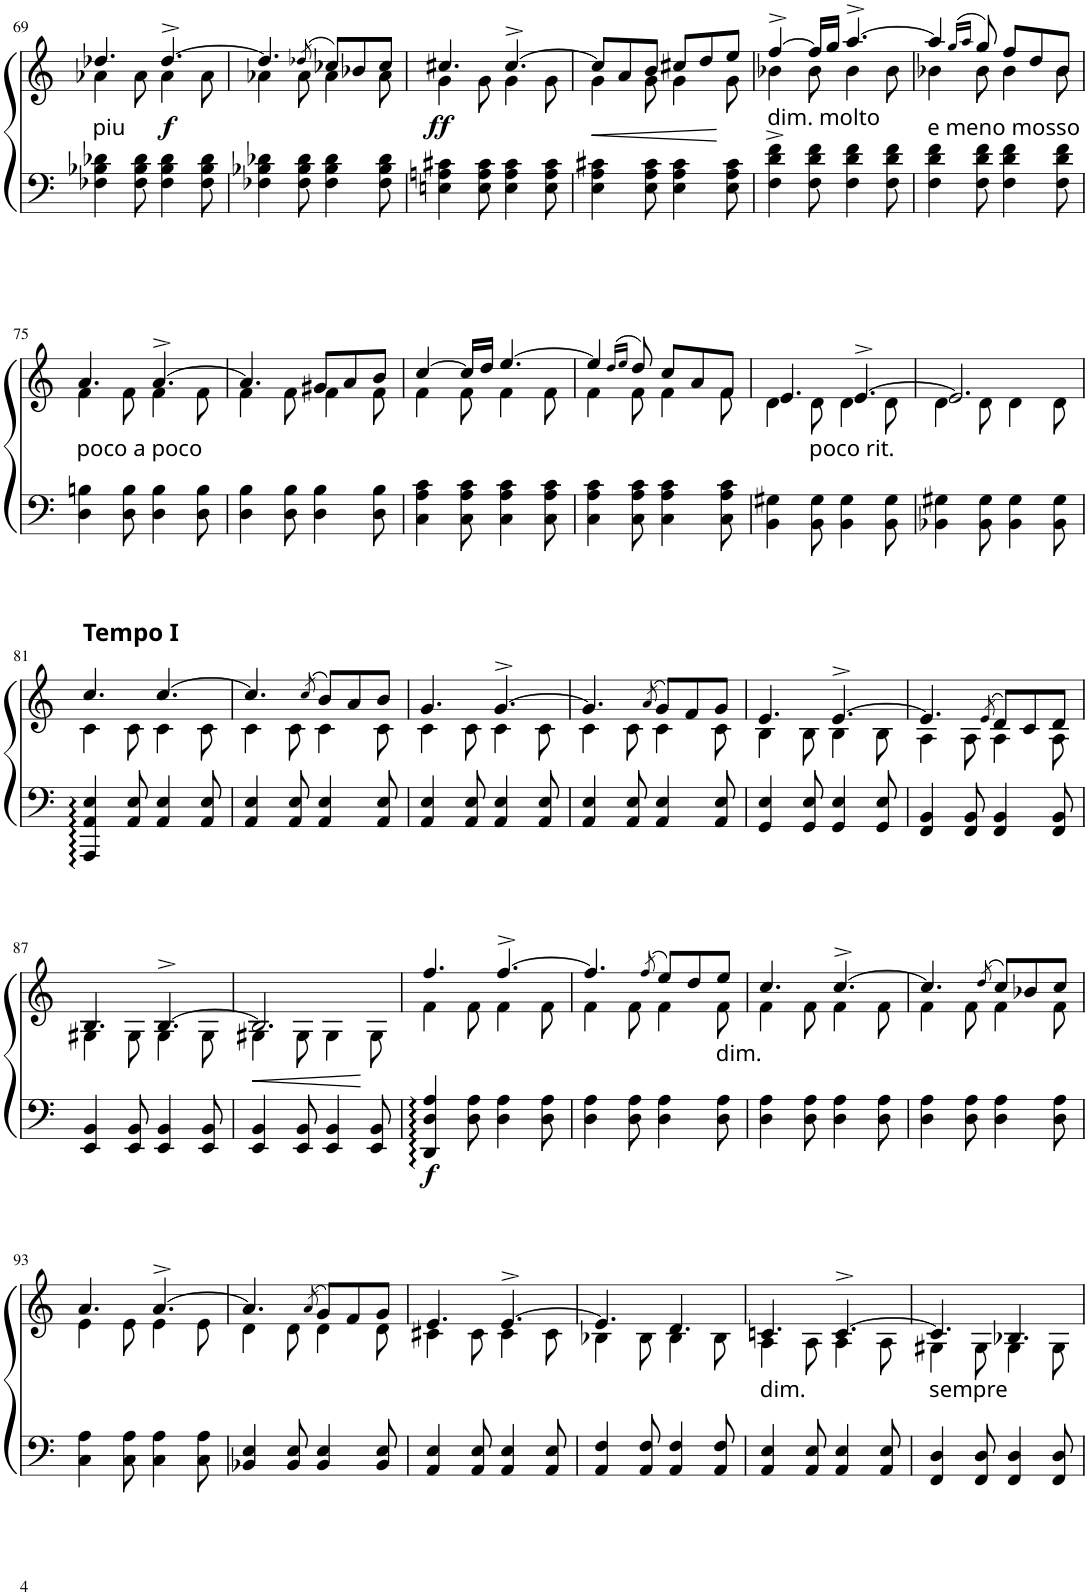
**kern	**kern	**dynam
*part1	*part1	*part1
*staff2	*staff1	*staff1/2
*I"Klavier	*	*
*I'Klav.	*	*
!!LO:PB:g=z
*clefF4	*clefG2	*
*k[]	*k[]	*
*M6/8	*M6/8	*
=69	=69	=69
*	*^	*
!LO:TX:a:t=piu	!	!	!
4F-X\ 4B-X\ 4d-X\	4.dd-X/	4a-X\	.
8F-\ 8B-\ 8d-\	.	8a-\	.
!	!	!	!LO:DY:b
4F-\ 4B-\ 4d-\	[4.dd-^/	4a-\	f
8F-\ 8B-\ 8d-\	.	8a-\	.
=70	=70	=70	=70
4F-X\ 4B-X\ 4d-X\	4.dd-/]	4a-X\	.
8F-\ 8B-\ 8d-\	.	8a-\	.
.	(8qdd-X/	.	.
4F-\ 4B-\ 4d-\	8cc-X/L)	4a-\	.
.	8b-X/	.	.
8F-\ 8B-\ 8d-\	8cc-/J	8a-\	.
=71	=71	=71	=71
!	!	!	!LO:DY:b
4En\ 4An\ 4c#X\	4.cc#X/	4g\	ff
8E\ 8A\ 8c#\	.	8g\	.
4E\ 4A\ 4c#\	[4.cc#^/	4g\	.
8E\ 8A\ 8c#\	.	8g\	.
=72	=72	=72	=72
!	!	!	!LO:HP:b
4E\ 4A\ 4c#X\	8cc#/L]	4g\	<
.	8a/	.	.
8E\ 8A\ 8c#\	8b/J	8g\	.
4E\ 4A\ 4c#\	8cc#X/L	4g\	.
.	8dd/	.	.
8E\ 8A\ 8c#\	8ee/J	8g\	[
=73	=73	=73	=73
!LO:TX:a:t=dim. molto	!	!	!
4F\^ 4d\^ 4f\^	[4ff^/	4b-X\	.
8F\ 8d\ 8f\	16ff/LL]	8b-\	.
.	16gg/JJ	.	.
4F\ 4d\ 4f\	[4.aa^/	4b-\	.
8F\ 8d\ 8f\	.	8b-\	.
=74	=74	=74	=74
!LO:TX:a:t=e meno mosso	!	!	!
4F\ 4d\ 4f\	4aa/]	4b-X\	.
.	(16qgg/LL	.	.
.	16qaa/JJ	.	.
8F\ 8d\ 8f\	8gg/)	8b-\	.
4F\ 4d\ 4f\	8ff/L	4b-\	.
.	8dd/	.	.
8F\ 8d\ 8f\	8b-/J	8b-\	.
!!LO:LB:g=z	!!
=75	=75	=75	=75
!LO:TX:a:t=poco a poco	!	!	!
4D\ 4Bn\	4.a/	4f\	.
8D\ 8B\	.	8f\	.
4D\ 4B\	[4.a^/	4f\	.
8D\ 8B\	.	8f\	.
=76	=76	=76	=76
4D\ 4B\	4.a/]	4f\	.
8D\ 8B\	.	8f\	.
4D\ 4B\	8g#X/L	4f\	.
.	8a/	.	.
8D\ 8B\	8b/J	8f\	.
=77	=77	=77	=77
4C\ 4A\ 4c\	[4cc/	4f\	.
8C\ 8A\ 8c\	16cc/LL]	8f\	.
.	16dd/JJ	.	.
4C\ 4A\ 4c\	[4.ee/	4f\	.
8C\ 8A\ 8c\	.	8f\	.
=78	=78	=78	=78
4C\ 4A\ 4c\	4ee/]	4f\	.
.	(16qdd/LL	.	.
.	16qee/JJ	.	.
8C\ 8A\ 8c\	8dd/)	8f\	.
4C\ 4A\ 4c\	8cc/L	4f\	.
.	8a/	.	.
8C\ 8A\ 8c\	8f/J	8f\	.
=79	=79	=79	=79
4BB\ 4G#X\	4.e/	4d\	.
!LO:TX:a:t=poco rit.	!	!	!
8BB\ 8G#\	.	8d\	.
4BB\ 4G#\	[4.e^/	4d\	.
8BB\ 8G#\	.	8d\	.
=80	=80	=80	=80
4BB-X\ 4G#X\	2.e/]	4d\	.
8BB-\ 8G#\	.	8d\	.
4BB-\ 4G#\	.	4d\	.
8BB-\ 8G#\	.	8d\	.
!!LO:LB:g=z	!!
=81	=81	=81	=81
!	!LO:TX:a:B:t=Tempo I	!	!
4AAA/ 4AA/ 4E/	4.cc/	4c\	.
8AA/ 8E/	.	8c\	.
4AA/ 4E/	[4.cc/	4c\	.
8AA/ 8E/	.	8c\	.
=82	=82	=82	=82
4AA/ 4E/	4.cc/]	4c\	.
8AA/ 8E/	.	8c\	.
.	(8qcc/	.	.
4AA/ 4E/	8b/L)	4c\	.
.	8a/	.	.
8AA/ 8E/	8b/J	8c\	.
=83	=83	=83	=83
4AA/ 4E/	4.g/	4c\	.
8AA/ 8E/	.	8c\	.
4AA/ 4E/	[4.g^/	4c\	.
8AA/ 8E/	.	8c\	.
=84	=84	=84	=84
4AA/ 4E/	4.g/]	4c\	.
8AA/ 8E/	.	8c\	.
.	(8qa/	.	.
4AA/ 4E/	8g/L)	4c\	.
.	8f/	.	.
8AA/ 8E/	8g/J	8c\	.
=85	=85	=85	=85
4GG/ 4E/	4.e/	4B\	.
8GG/ 8E/	.	8B\	.
4GG/ 4E/	[4.e^/	4B\	.
8GG/ 8E/	.	8B\	.
=86	=86	=86	=86
4FF/ 4BB/	4.e/]	4A\	.
8FF/ 8BB/	.	8A\	.
.	(8qe/	.	.
4FF/ 4BB/	8d/L)	4A\	.
.	8c/	.	.
8FF/ 8BB/	8d/J	8A\	.
!!LO:LB:g=z	!!
=87	=87	=87	=87
4EE/ 4BB/	4.B/	4G#X\	.
8EE/ 8BB/	.	8G#\	.
4EE/ 4BB/	[4.B^/	4G#\	.
8EE/ 8BB/	.	8G#\	.
=88	=88	=88	=88
!	!	!	!LO:HP:b
4EE/ 4BB/	2.B/]	4G#X\	<
8EE/ 8BB/	.	8G#\	.
4EE/ 4BB/	.	4G#\	.
8EE/ 8BB/	.	8G#\	[
=89	=89	=89	=89
!	!	!	!LO:DY:b=2
4DD/ 4D/ 4A/	4.ff/	4f\	f
8D\ 8A\	.	8f\	.
4D\ 4A\	[4.ff^/	4f\	.
8D\ 8A\	.	8f\	.
=90	=90	=90	=90
4D\ 4A\	4.ff/]	4f\	.
8D\ 8A\	.	8f\	.
.	(8qff/	.	.
4D\ 4A\	8ee/L)	4f\	.
.	8dd/	.	.
!LO:TX:a:t=dim.	!	!	!
8D\ 8A\	8ee/J	8f\	.
=91	=91	=91	=91
4D\ 4A\	4.cc/	4f\	.
8D\ 8A\	.	8f\	.
4D\ 4A\	[4.cc^/	4f\	.
8D\ 8A\	.	8f\	.
=92	=92	=92	=92
4D\ 4A\	4.cc/]	4f\	.
8D\ 8A\	.	8f\	.
.	(8qdd/	.	.
4D\ 4A\	8cc/L)	4f\	.
.	8b-X/	.	.
8D\ 8A\	8cc/J	8f\	.
!!LO:LB:g=z	!!
=93	=93	=93	=93
4C\ 4A\	4.a/	4e\	.
8C\ 8A\	.	8e\	.
4C\ 4A\	[4.a^/	4e\	.
8C\ 8A\	.	8e\	.
=94	=94	=94	=94
4BB-X/ 4E/	4.a/]	4d\	.
8BB-/ 8E/	.	8d\	.
.	(8qa/	.	.
4BB-/ 4E/	8g/L)	4d\	.
.	8f/	.	.
8BB-/ 8E/	8g/J	8d\	.
=95	=95	=95	=95
4AA/ 4E/	4.e/	4c#X\	.
8AA/ 8E/	.	8c#\	.
4AA/ 4E/	[4.e^/	4c#\	.
8AA/ 8E/	.	8c#\	.
=96	=96	=96	=96
4AA/ 4F/	4.e/]	4B-X\	.
8AA/ 8F/	.	8B-\	.
4AA/ 4F/	4.d/	4B-\	.
8AA/ 8F/	.	8B-\	.
=97	=97	=97	=97
!LO:TX:a:t=dim.	!	!	!
4AA/ 4E/	4.cn/	4A\	.
8AA/ 8E/	.	8A\	.
4AA/ 4E/	[4.c^/	4A\	.
8AA/ 8E/	.	8A\	.
=98	=98	=98	=98
!LO:TX:a:t=sempre	!	!	!
4FF/ 4D/	4.c/]	4G#X\	.
8FF/ 8D/	.	8G#\	.
4FF/ 4D/	4.B-X/	4G#\	.
8FF/ 8D/	.	8G#\	.
*	*v	*v	*
=	=	=
*-	*-	*-
